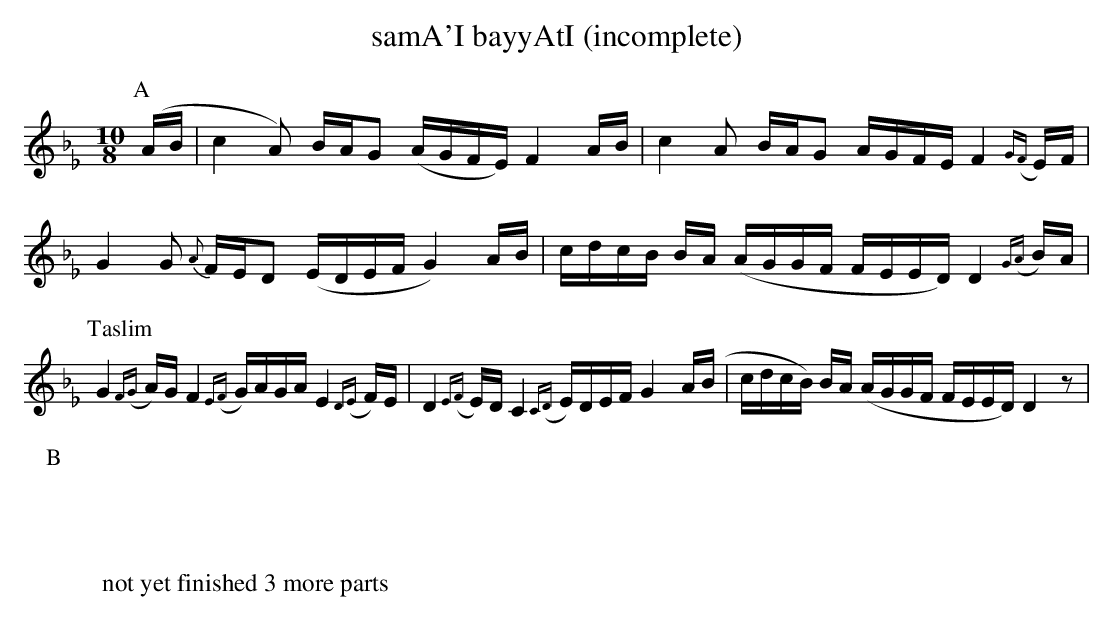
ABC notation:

X:1
T: samA'I bayyAtI (incomplete)
M:10/8
L:1/16
K:C_B_E
P:A
(AB|c4A2) BAG2 (AGFE) F4AB|c4A2 BAG2 AGFE F4 {G(F}E)F|
G4G2{A} FED2 (EDEFG4) AB | cdcB BA (AGGF FEED) D4 {G(A}B)A|
P:Taslim
G4 {F(G}A)G F4 {E(F}G)AGA E4 {D(E}F)E|D4 {E(F}E)D C4 {C(D}E)DEFG4 A(B | cdcB) BA (AGGF FEED)D4 z2|
P:B
W:not yet finished 3 more parts
